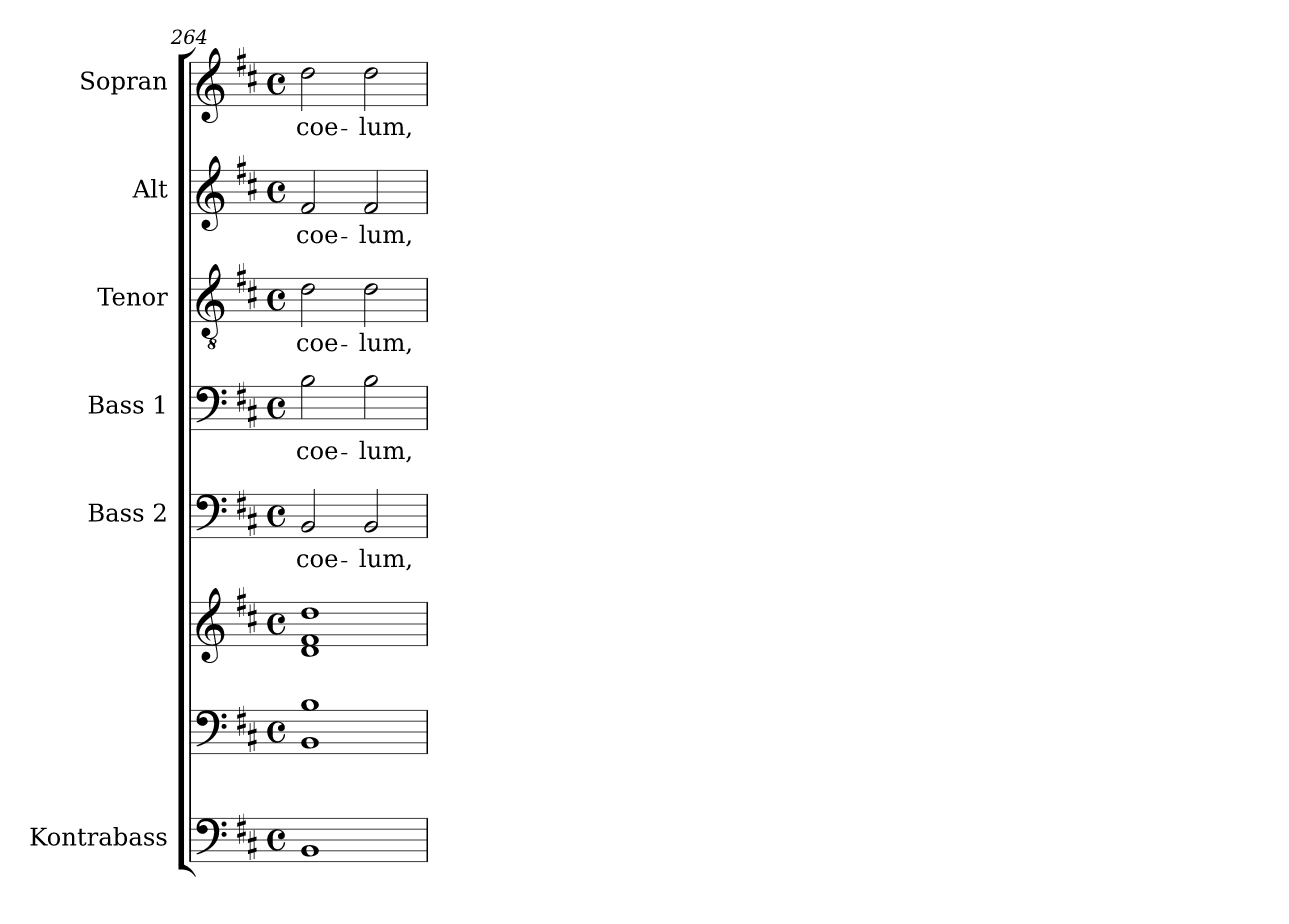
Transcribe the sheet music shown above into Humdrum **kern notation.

**kern	**kern	**kern	**kern	**text	**kern	**text	**kern	**text	**kern	**text	**kern	**text
*part7	*part6	*part6	*part5	*part5	*part4	*part4	*part3	*part3	*part2	*part2	*part1	*part1
*staff8	*staff7	*staff6	*staff5	*staff5	*staff4	*staff4	*staff3	*staff3	*staff2	*staff2	*staff1	*staff1
*I"Kontrabass	*	*	*I"Bass 2	*	*I"Bass 1	*	*I"Tenor	*	*I"Alt	*	*I"Sopran	*
*I'Kb.	*	*	*I'B. 2	*	*I'B. 1	*	*I'T.	*	*I'A.	*	*I'S.	*
*clefF4	*clefF4	*clefG2	*clefF4	*	*clefF4	*	*clefGv2	*	*clefG2	*	*clefG2	*
*ITrd7c12	*	*	*	*	*	*	*	*	*	*	*	*
*k[f#c#]	*k[f#c#]	*k[f#c#]	*k[f#c#]	*	*k[f#c#]	*	*k[f#c#]	*	*k[f#c#]	*	*k[f#c#]	*
*D:	*D:	*D:	*D:	*	*D:	*	*D:	*	*D:	*	*D:	*
*M4/4	*M4/4	*M4/4	*M4/4	*	*M4/4	*	*M4/4	*	*M4/4	*	*M4/4	*
*met(c)	*met(c)	*met(c)	*met(c)	*	*met(c)	*	*met(c)	*	*met(c)	*	*met(c)	*
=264	=264	=264	=264	=264	=264	=264	=264	=264	=264	=264	=264	=264
*	*^	*^	*	*	*	*	*	*	*	*	*	*
!	!	!	!	!	!	!LO:LY:b	!	!LO:LY:b	!	!LO:LY:b	!	!LO:LY:b	!	!LO:LY:b
1BBB	1B	1BB	1dd	1d 1f#	2BB/	coe-	2B\	coe-	2d\	coe-	2f#/	coe-	2dd\	coe-
!	!	!	!	!	!	!LO:LY:b	!	!LO:LY:b	!	!LO:LY:b	!	!LO:LY:b	!	!LO:LY:b
.	.	.	.	.	2BB/	-lum,	2B\	-lum,	2d\	-lum,	2f#/	-lum,	2dd\	-lum,
*	*v	*v	*	*	*	*	*	*	*	*	*	*	*	*
*	*	*v	*v	*	*	*	*	*	*	*	*	*	*
=	=	=	=	=	=	=	=	=	=	=	=	=
*-	*-	*-	*-	*-	*-	*-	*-	*-	*-	*-	*-	*-
